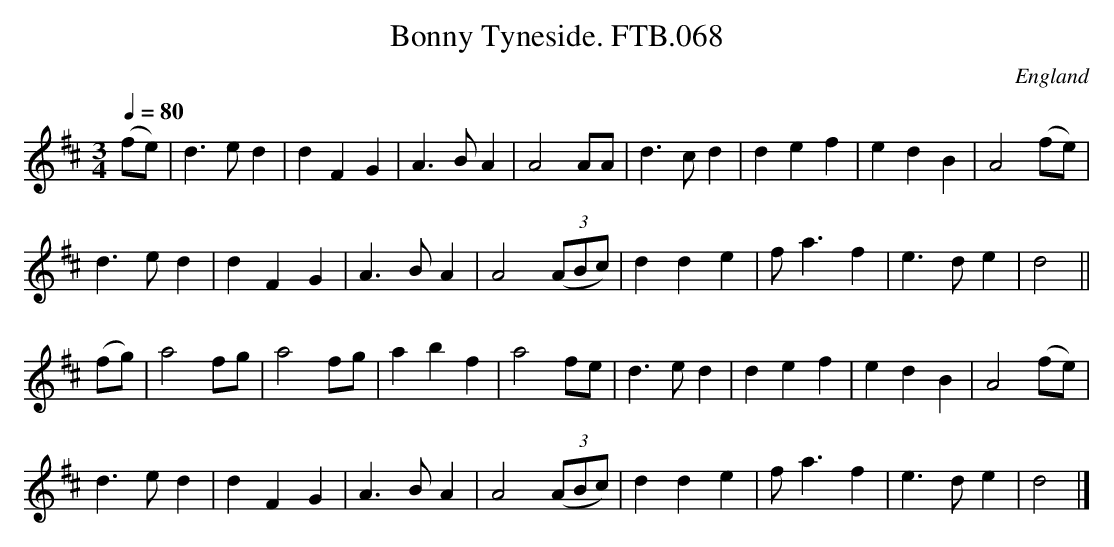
X:1
T:Bonny Tyneside. FTB.068
M:3/4
L:1/4
Q:80
O:England
K:D major
(f/e/)|d>ed|dFG|A>BA|A2A/A/|d>cd|def|edB|A2(f/e/)|
d>ed|dFG|A>BA|A2((3A/B/c/)|dde|f<af|e>de|d2||
(f/g/)|a2f/g/|a2f/g/|abf|a2 f/e/|d>ed|def|edB|A2(f/e/)|
d>ed|dFG|A>BA|A2((3A/B/c/)|dde|f<af|e>de|d2|]
